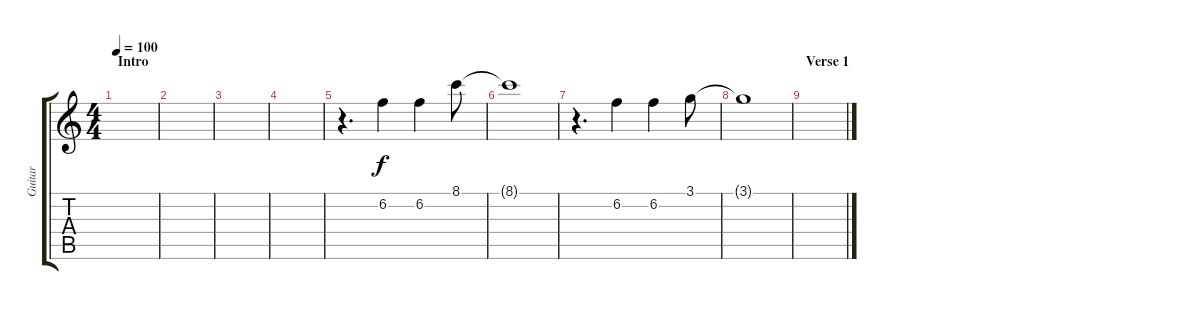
\track ("Guitar" "Guitar") {instrument electricguitarjazz}
\staff {score tabs}
\tuning (E4 B3 G3 D3 A2 E2) {hide}
\ts (4 4)
\section ("" "Intro")
\tempo 100
\clef g2
\ks c
|
|
|
|
r.4{d} 6.2.4 6.2.4 8.1.8 |
8.1{t}.1 |
r.4{d} 6.2.4 6.2.4 3.1.8 |
3.1{t}.1 |
\section ("" "Verse 1")
